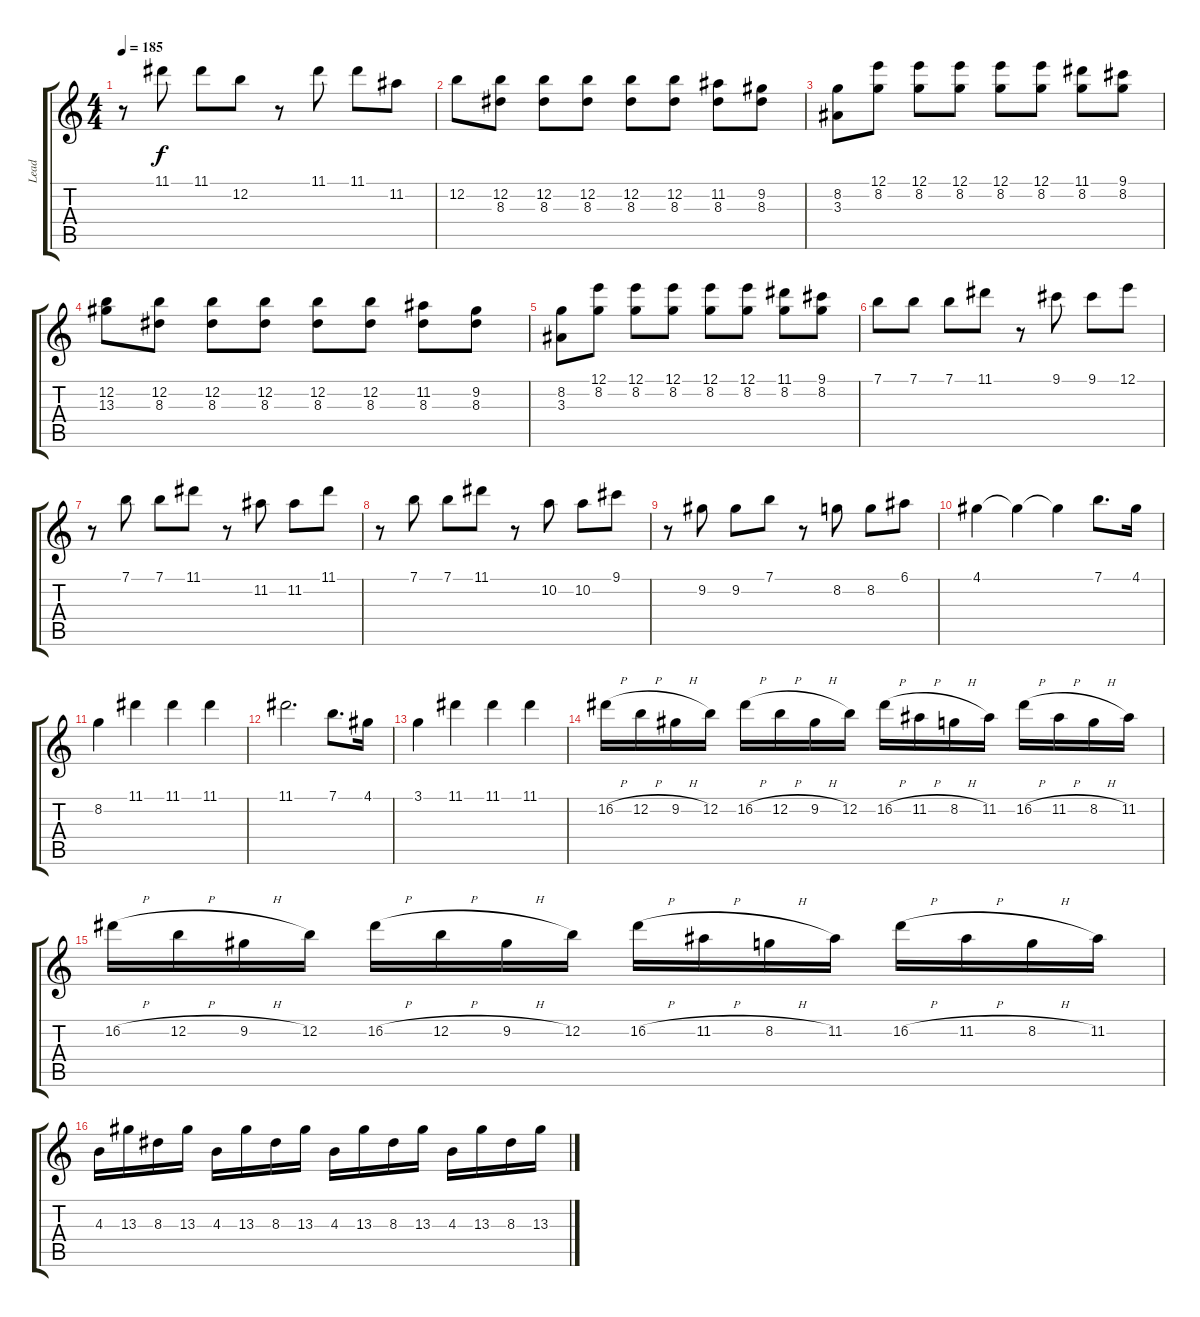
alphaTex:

\track ("Lead" "Lead") {instrument distortionguitar}
\staff {score tabs}
\tuning (E4 B3 G3 D3 A2 E2) {hide}
\ts (4 4)
\tempo 185
\clef g2
\ks c
r.8{dy f} 11.1.8 11.1.8 12.2.8 r.8 11.1.8 11.1.8 11.2.8 |
12.2.8 (12.2 8.3).8 (12.2 8.3).8 (12.2 8.3).8 (12.2 8.3).8 (12.2 8.3).8 (11.2 8.3).8 (9.2 8.3).8 |
(8.2 3.3).8 (12.1 8.2).8 (12.1 8.2).8 (12.1 8.2).8 (12.1 8.2).8 (12.1 8.2).8 (11.1 8.2).8 (9.1 8.2).8 |
(12.2 13.3).8 (12.2 8.3).8 (12.2 8.3).8 (12.2 8.3).8 (12.2 8.3).8 (12.2 8.3).8 (11.2 8.3).8 (9.2 8.3).8 |
(8.2 3.3).8 (12.1 8.2).8 (12.1 8.2).8 (12.1 8.2).8 (12.1 8.2).8 (12.1 8.2).8 (11.1 8.2).8 (9.1 8.2).8 |
7.1.8 7.1.8 7.1.8 11.1.8 r.8 9.1.8 9.1.8 12.1.8 |
r.8 7.1.8 7.1.8 11.1.8 r.8 11.2.8 11.2.8 11.1.8 |
r.8 7.1.8 7.1.8 11.1.8 r.8 10.2.8 10.2.8 9.1.8 |
r.8 9.2.8 9.2.8 7.1.8 r.8 8.2.8 8.2.8 6.1.8 |
4.1.4 4.1{t}.4 4.1{t}.4 7.1.8{d} 4.1.16 |
8.2.4 11.1.4 11.1.4 11.1.4 |
11.1.2{d} 7.1.8{d} 4.1.16 |
3.1.4 11.1.4 11.1.4 11.1.4 |
16.2{h}.16 12.2{h}.16 9.2{h}.16 12.2.16 16.2{h}.16 12.2{h}.16 9.2{h}.16 12.2.16 16.2{h}.16 11.2{h}.16 8.2{h}.16 11.2.16 16.2{h}.16 11.2{h}.16 8.2{h}.16 11.2.16 |
16.2{h}.16 12.2{h}.16 9.2{h}.16 12.2.16 16.2{h}.16 12.2{h}.16 9.2{h}.16 12.2.16 16.2{h}.16 11.2{h}.16 8.2{h}.16 11.2.16 16.2{h}.16 11.2{h}.16 8.2{h}.16 11.2.16 |
4.3.16 13.3.16 8.3.16 13.3.16 4.3.16 13.3.16 8.3.16 13.3.16 4.3.16 13.3.16 8.3.16 13.3.16 4.3.16 13.3.16 8.3.16 13.3.16
